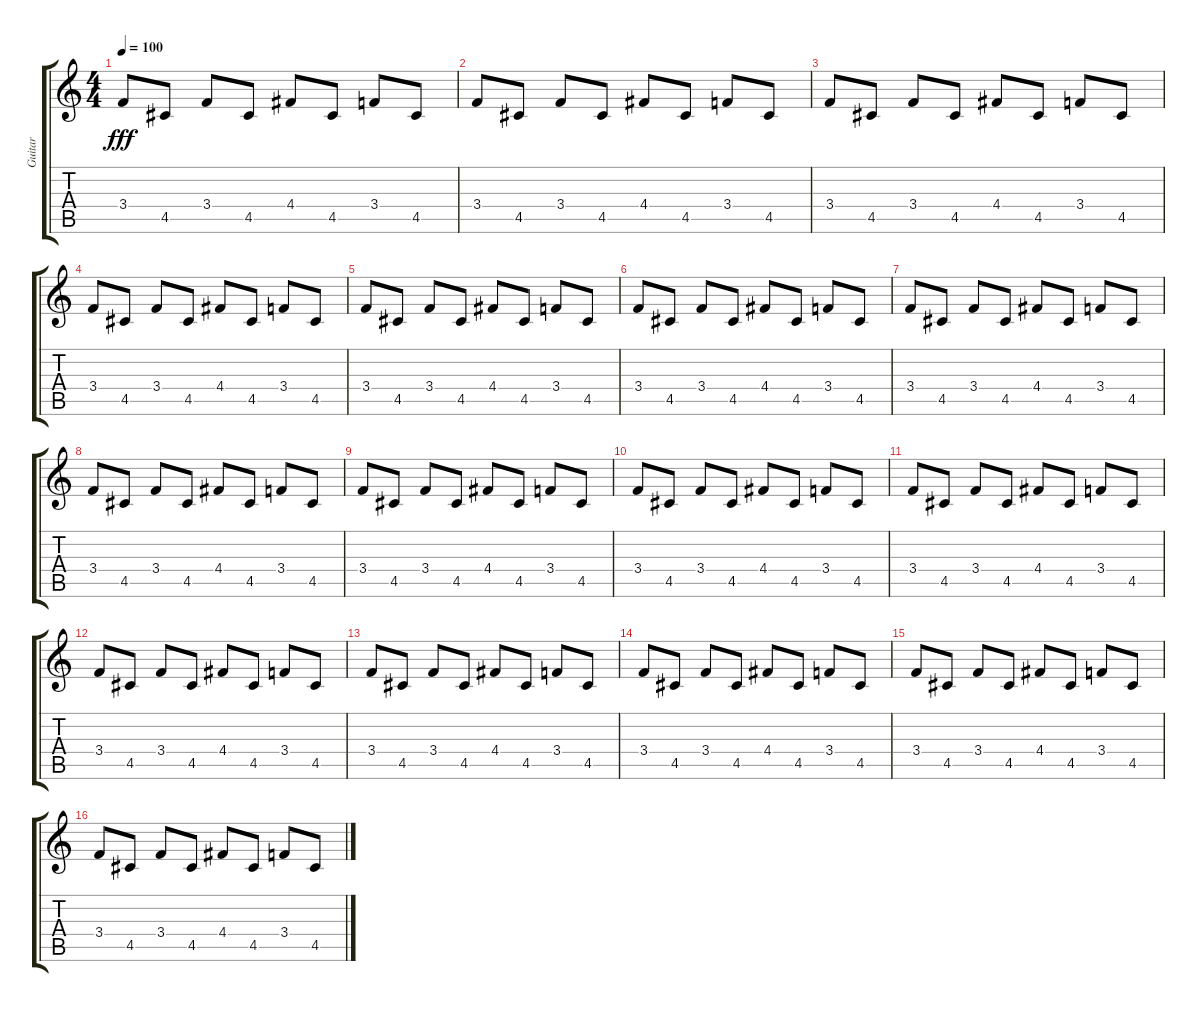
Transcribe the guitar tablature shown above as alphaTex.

\track ("Guitar" "Guitar") {instrument acousticguitarsteel}
\staff {score tabs}
\tuning (E4 B3 G3 D3 A2 E2) {hide}
\ts (4 4)
\tempo 100
\clef g2
\ks c
3.4.8{dy fff} 4.5.8 3.4.8 4.5.8 4.4.8 4.5.8 3.4.8 4.5.8 |
3.4.8 4.5.8 3.4.8 4.5.8 4.4.8 4.5.8 3.4.8 4.5.8 |
3.4.8 4.5.8 3.4.8 4.5.8 4.4.8 4.5.8 3.4.8 4.5.8 |
3.4.8 4.5.8 3.4.8 4.5.8 4.4.8 4.5.8 3.4.8 4.5.8 |
3.4.8 4.5.8 3.4.8 4.5.8 4.4.8 4.5.8 3.4.8 4.5.8 |
3.4.8 4.5.8 3.4.8 4.5.8 4.4.8 4.5.8 3.4.8 4.5.8 |
3.4.8 4.5.8 3.4.8 4.5.8 4.4.8 4.5.8 3.4.8 4.5.8 |
3.4.8 4.5.8 3.4.8 4.5.8 4.4.8 4.5.8 3.4.8 4.5.8 |
3.4.8{volume 10} 4.5.8 3.4.8 4.5.8 4.4.8 4.5.8 3.4.8 4.5.8 |
3.4.8 4.5.8 3.4.8 4.5.8 4.4.8 4.5.8 3.4.8 4.5.8 |
3.4.8 4.5.8 3.4.8 4.5.8 4.4.8 4.5.8 3.4.8 4.5.8 |
3.4.8 4.5.8 3.4.8 4.5.8 4.4.8 4.5.8 3.4.8 4.5.8 |
3.4.8 4.5.8 3.4.8 4.5.8 4.4.8 4.5.8 3.4.8 4.5.8 |
3.4.8 4.5.8 3.4.8 4.5.8 4.4.8 4.5.8 3.4.8 4.5.8 |
3.4.8 4.5.8 3.4.8 4.5.8 4.4.8 4.5.8 3.4.8 4.5.8 |
3.4.8 4.5.8 3.4.8 4.5.8 4.4.8 4.5.8 3.4.8 4.5.8
